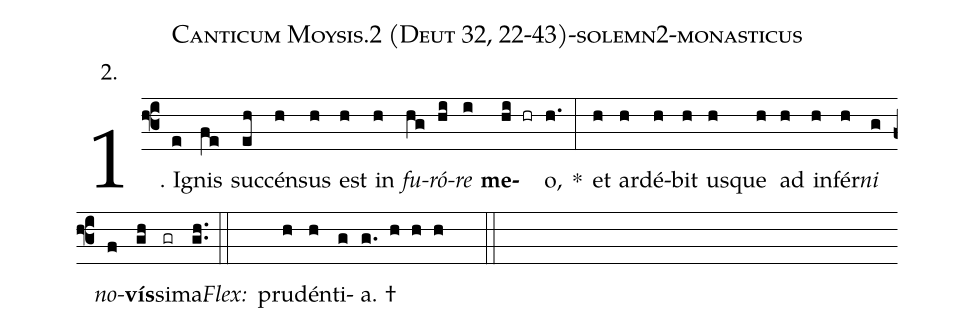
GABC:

name: Canticum Moysis.2 (Deut 32, 22-43)-solemn2-monasticus;
annotation: 2.;
%%
(f3)1. I(e)gnis(fe) suc(eh)cén(h)sus(h) est(h) in(h) <i>fu</i>(hg)<i>ró</i>(hi)<i>re</i>(i) <b>me</b>(hi hr)o,(h.) *(:) et(h) ar(h)dé(h)bit(h) us(h)que(h) ad(h) in(h)fér(h)<i>ni</i>(g) <i>no</i>(f)<b>vís</b>(gh)si(gr)ma.(gh..) (::)
<i>Flex:</i>()  pru(h)dén(h)ti(g)a. †(g. h h h  ::)
